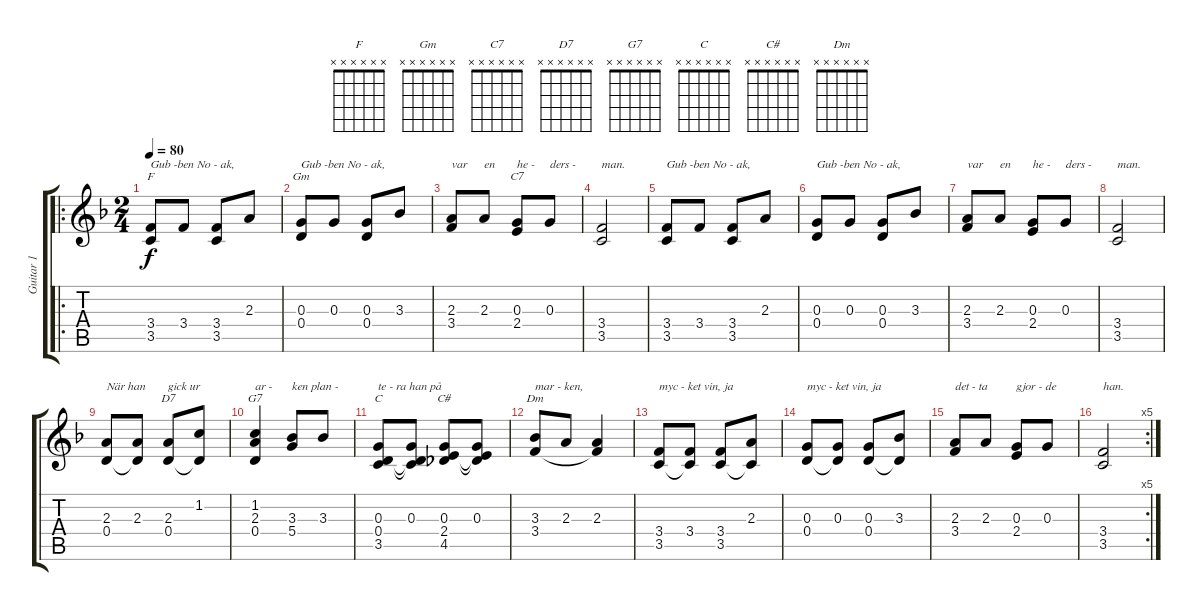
\track ("Guitar 1" "Guitar 1") {instrument acousticguitarnylon}
\staff {score tabs}
\tuning (E4 B3 G3 D3 A2 E2) {hide}
\chord ("F" x x x x x x) {firstfret 0}
\chord ("Gm" x x x x x x) {firstfret 0}
\chord ("C7" x x x x x x) {firstfret 0}
\chord ("D7" x x x x x x) {firstfret 0}
\chord ("G7" x x x x x x) {firstfret 0}
\chord ("C" x x x x x x) {firstfret 0}
\chord ("C#" x x x x x x) {firstfret 0}
\chord ("Dm" x x x x x x) {firstfret 0}
\ro
\ts (2 4)
\tempo 80
\clef g2
\ks f
(3.4 3.5).8{ch "F" txt "Gub -ben No - ak," dy f instrument acousticguitarnylon} 3.4.8 (3.4 3.5).8 2.3.8 |
(0.3 0.4).8{ch "Gm" txt "Gub -ben No - ak,"} 0.3.8 (0.3 0.4).8 3.3.8 |
(2.3 3.4).8{txt "var"} 2.3.8{txt "en"} (0.3 2.4).8{ch "C7" txt "he - "} 0.3.8{txt "ders -"} |
(3.4 3.5).2{txt "man."} |
(3.4 3.5).8{txt "Gub -ben No - ak,"} 3.4.8 (3.4 3.5).8 2.3.8 |
(0.3 0.4).8{txt "Gub -ben No - ak,"} 0.3.8 (0.3 0.4).8 3.3.8 |
(2.3 3.4).8{txt "var"} 2.3.8{txt "en"} (0.3 2.4).8{txt "he - "} 0.3.8{txt "ders -"} |
(3.4 3.5).2{txt "man."} |
(2.3 0.4).8{txt "När han"} (2.3 0.4{t}).8 (2.3 0.4).8{ch "D7" txt "gick ur"} (1.2 0.4{t}).8 |
(1.2 2.3 0.4).4{ch "G7" txt "ar - "} (3.3 5.4).8{txt "ken plan -"} 3.3.8 |
(0.3 0.4 3.5).8{ch "C" txt "te - ra han på"} (0.3 0.4{t} 3.5{t}).8 (0.3 2.4 4.5).8{ch "C#"} (0.3 2.4{t} 4.5{t}).8 |
(3.3 3.4).8{ch "Dm" txt "mar - ken, "} 2.3.8 (2.3 3.4{t}).4 |
(3.4 3.5).8{txt "myc - ket vin, ja"} (3.4 3.5{t}).8 (3.4 3.5).8 (2.3 3.5{t}).8 |
(0.3 0.4).8{txt "myc - ket vin, ja"} (0.3 0.4{t}).8 (0.3 0.4).8 (3.3 0.4{t}).8 |
(2.3 3.4).8{txt "det - ta"} 2.3.8 (0.3 2.4).8{txt "gjor - de"} 0.3.8 |
\rc 5
(3.4 3.5).2{txt "han."}
